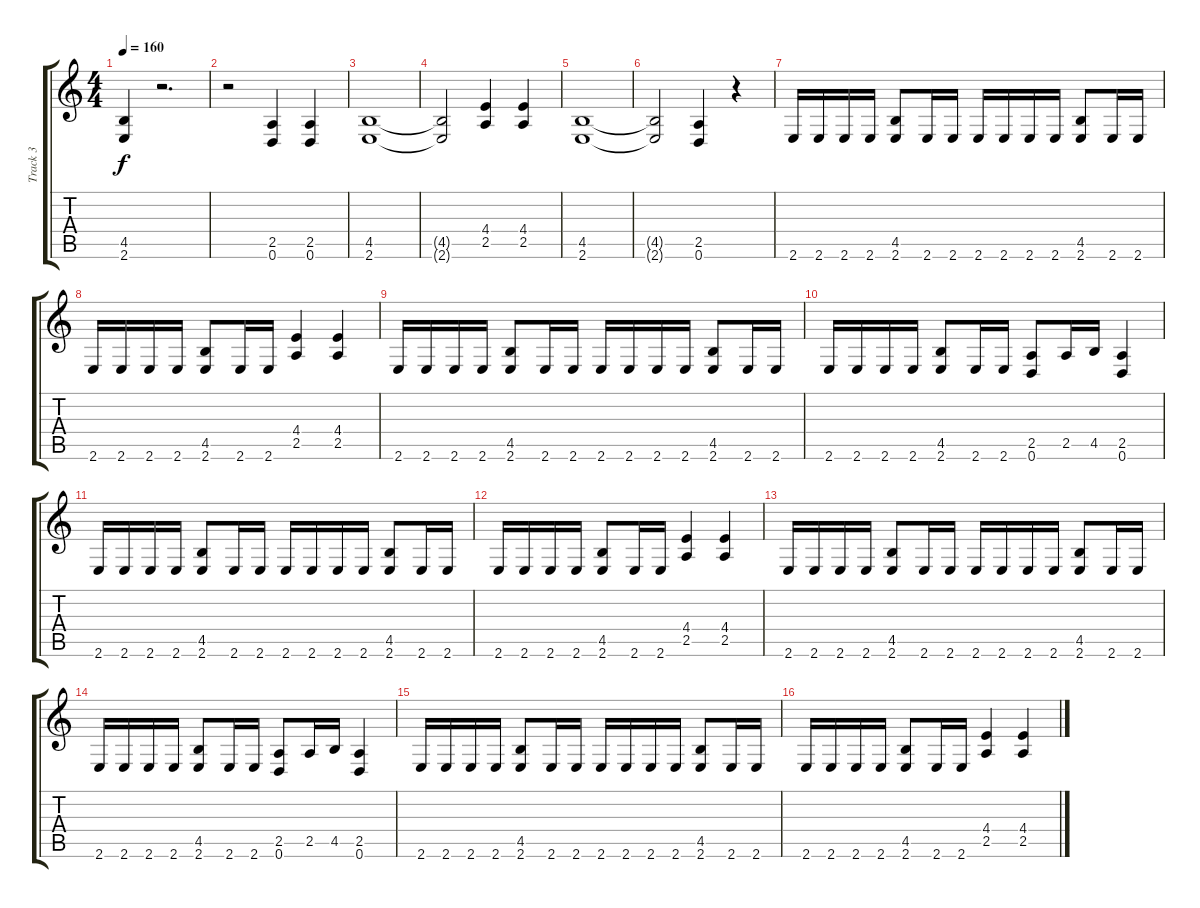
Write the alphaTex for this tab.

\track ("Track 3" "Track 3") {instrument distortionguitar}
\staff {score tabs}
\tuning (D4 A3 F3 C3 G2 D2) {hide}
\ts (4 4)
\tempo 160
\clef g2
\ks c
(4.5 2.6).4{dy f} r.2{d} |
r.2 (2.5 0.6).4 (2.5 0.6).4 |
(4.5 2.6).1 |
(4.5{t} 2.6{t}).2 (4.4 2.5).4 (4.4 2.5).4 |
(4.5 2.6).1 |
(4.5{t} 2.6{t}).2 (2.5 0.6).4 r.4 |
2.6.16 2.6.16 2.6.16 2.6.16 (4.5 2.6).8 2.6.16 2.6.16 2.6.16 2.6.16 2.6.16 2.6.16 (4.5 2.6).8 2.6.16 2.6.16 |
2.6.16 2.6.16 2.6.16 2.6.16 (4.5 2.6).8 2.6.16 2.6.16 (4.4 2.5).4 (4.4 2.5).4 |
2.6.16 2.6.16 2.6.16 2.6.16 (4.5 2.6).8 2.6.16 2.6.16 2.6.16 2.6.16 2.6.16 2.6.16 (4.5 2.6).8 2.6.16 2.6.16 |
2.6.16 2.6.16 2.6.16 2.6.16 (4.5 2.6).8 2.6.16 2.6.16 (2.5 0.6).8 2.5.16 4.5.16 (2.5 0.6).4 |
2.6.16 2.6.16 2.6.16 2.6.16 (4.5 2.6).8 2.6.16 2.6.16 2.6.16 2.6.16 2.6.16 2.6.16 (4.5 2.6).8 2.6.16 2.6.16 |
2.6.16 2.6.16 2.6.16 2.6.16 (4.5 2.6).8 2.6.16 2.6.16 (4.4 2.5).4 (4.4 2.5).4 |
2.6.16 2.6.16 2.6.16 2.6.16 (4.5 2.6).8 2.6.16 2.6.16 2.6.16 2.6.16 2.6.16 2.6.16 (4.5 2.6).8 2.6.16 2.6.16 |
2.6.16 2.6.16 2.6.16 2.6.16 (4.5 2.6).8 2.6.16 2.6.16 (2.5 0.6).8 2.5.16 4.5.16 (2.5 0.6).4 |
2.6.16 2.6.16 2.6.16 2.6.16 (4.5 2.6).8 2.6.16 2.6.16 2.6.16 2.6.16 2.6.16 2.6.16 (4.5 2.6).8 2.6.16 2.6.16 |
2.6.16 2.6.16 2.6.16 2.6.16 (4.5 2.6).8 2.6.16 2.6.16 (4.4 2.5).4 (4.4 2.5).4
